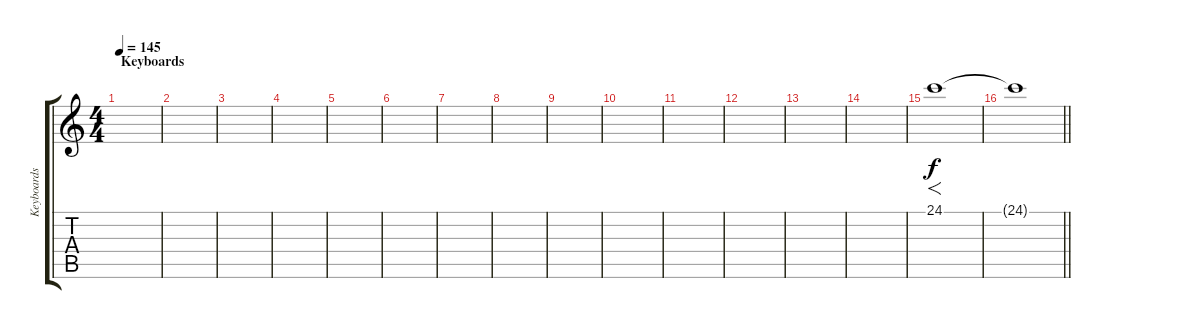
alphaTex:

\track ("Keyboards 2" "Keyboards ") {instrument fx7echoes}
\staff {score tabs}
\tuning (C4 G3 Eb3 Bb2 F2 C2) {hide}
\ts (4 4)
\section ("" "Keyboards")
\tempo 145
\tempo 110
\tempo 145
\clef g2
\ks c
|
|
|
|
|
|
|
|
|
|
|
|
|
|
24.1.1{f} |
\barLineRight lightlight
24.1{t}.1{volume 1}
